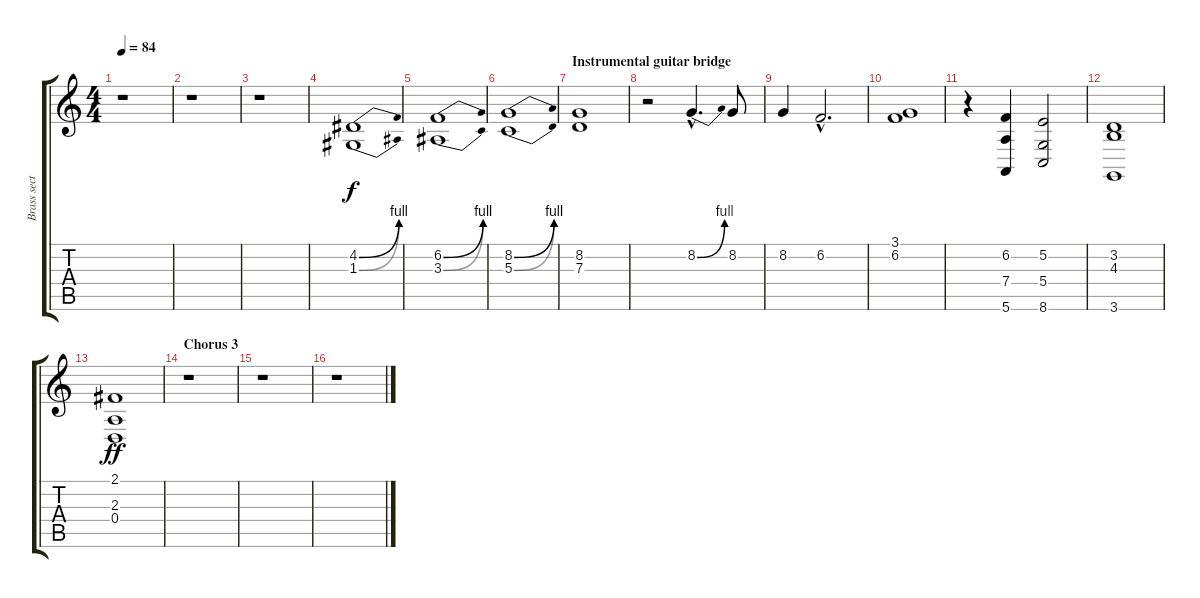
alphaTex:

\track ("Brass section" "Brass sect") {instrument trumpet}
\staff {score tabs}
\tuning (E4 B3 G3 D3 A2 E2) {hide}
\ts (4 4)
\tempo 84
\clef g2
\ks c
r.1{dy f} |
r.1 |
r.1{volume 0} |
(4.2{be (bend 0 0 60 4)} 1.3{be (bend 0 0 60 4)}).1{volume 9} |
(6.2{be (bend 0 0 60 4)} 3.3{be (bend 0 0 60 4)}).1 |
(8.2{be (bend 0 0 60 4)} 5.3{be (bend 0 0 60 4)}).1 |
\section ("" "Instrumental guitar bridge")
(8.2 7.3).1{volume 0} |
r.2{volume 7} 8.2{be (bend 0 0 60 4) hac}.4{d} 8.2.8 |
8.2.4 6.2{hac}.2{d} |
(3.1 6.2).1 |
r.4 (6.2 7.4 5.6).4 (5.2 5.4 8.6).2 |
(3.2 4.3 3.6).1 |
(2.1 2.3 0.4).1{dy ff volume 0} |
\section ("" "Chorus 3")
r.1 |
r.1{volume 8} |
r.1
